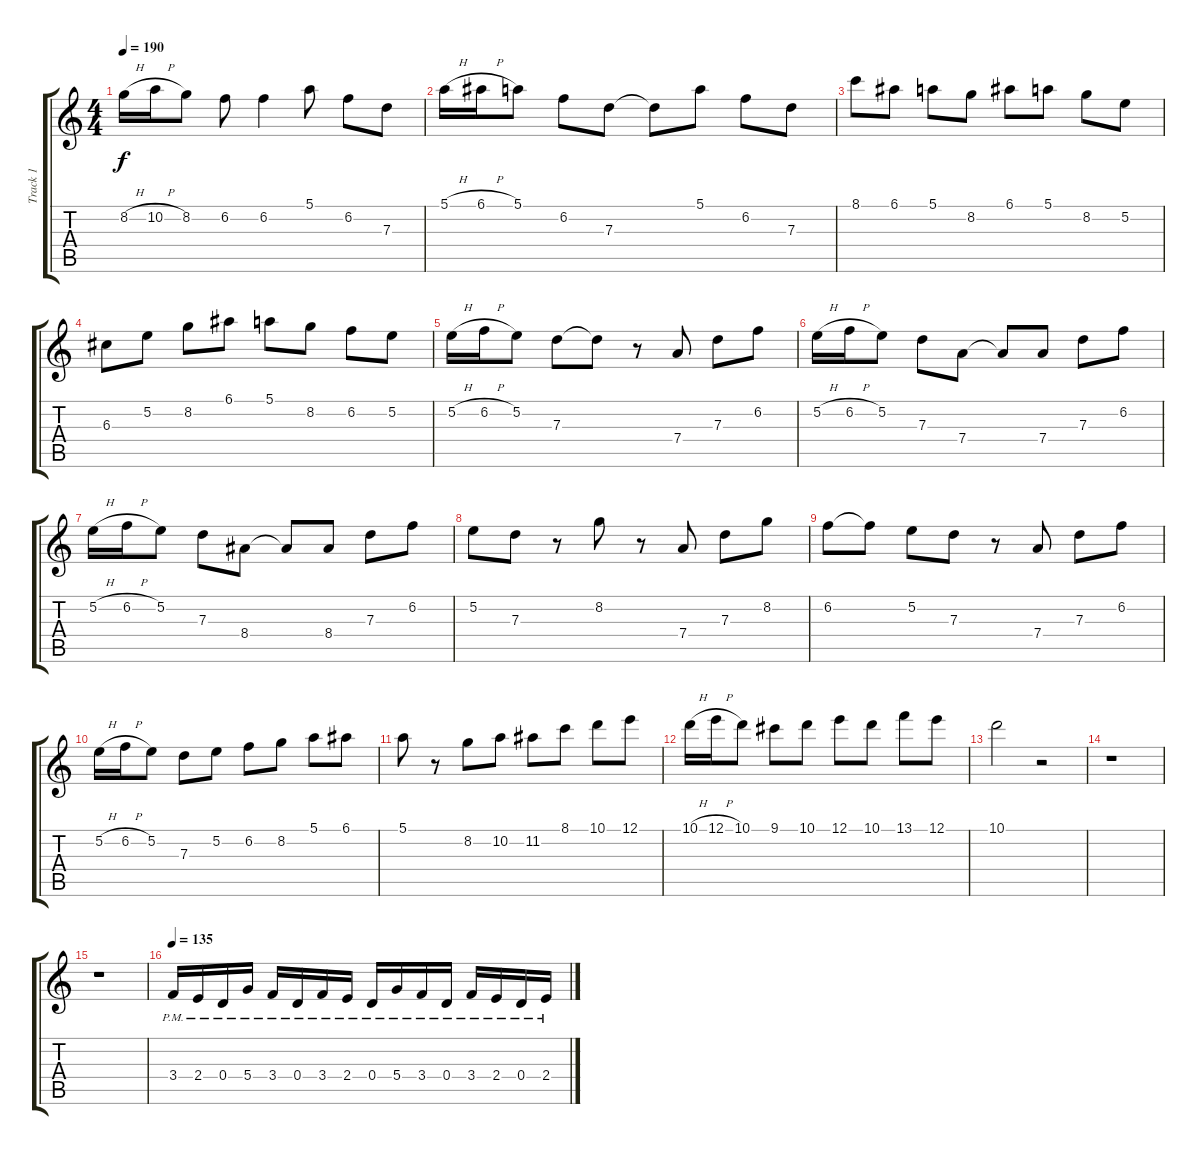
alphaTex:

\track ("Track 1" "Track 1") {instrument acousticguitarsteel}
\staff {score tabs}
\tuning (E4 B3 G3 D3 A2 E2) {hide}
\ts (4 4)
\tempo 190
\clef g2
\ks c
8.2{h}.16{dy f} 10.2{h}.16 8.2.8 6.2.8 6.2.4 5.1.8 6.2.8 7.3.8 |
5.1{h}.16 6.1{h}.16 5.1.8 6.2.8 7.3.8 7.3{t}.8 5.1.8 6.2.8 7.3.8 |
8.1.8 6.1.8 5.1.8 8.2.8 6.1.8 5.1.8 8.2.8 5.2.8 |
6.3.8 5.2.8 8.2.8 6.1.8 5.1.8 8.2.8 6.2.8 5.2.8 |
5.2{h}.16 6.2{h}.16 5.2.8 7.3.8 7.3{t}.8 r.8 7.4.8 7.3.8 6.2.8 |
5.2{h}.16 6.2{h}.16 5.2.8 7.3.8 7.4.8 7.4{t}.8 7.4.8 7.3.8 6.2.8 |
5.2{h}.16 6.2{h}.16 5.2.8 7.3.8 8.4.8 8.4{t}.8 8.4.8 7.3.8 6.2.8 |
5.2.8 7.3.8 r.8 8.2.8 r.8 7.4.8 7.3.8 8.2.8 |
6.2.8 6.2{t}.8 5.2.8 7.3.8 r.8 7.4.8 7.3.8 6.2.8 |
5.2{h}.16 6.2{h}.16 5.2.8 7.3.8 5.2.8 6.2.8 8.2.8 5.1.8 6.1.8 |
5.1.8 r.8 8.2.8 10.2.8 11.2.8 8.1.8 10.1.8 12.1.8 |
10.1{h}.16 12.1{h}.16 10.1.8 9.1.8 10.1.8 12.1.8 10.1.8 13.1.8 12.1.8 |
10.1.2 r.2 |
r.1 |
r.1 |
\tempo 135
3.4{pm}.16 2.4{pm}.16 0.4{pm}.16 5.4{pm}.16 3.4{pm}.16 0.4{pm}.16 3.4{pm}.16 2.4{pm}.16 0.4{pm}.16 5.4{pm}.16 3.4{pm}.16 0.4{pm}.16 3.4{pm}.16 2.4{pm}.16 0.4{pm}.16 2.4{pm}.16
